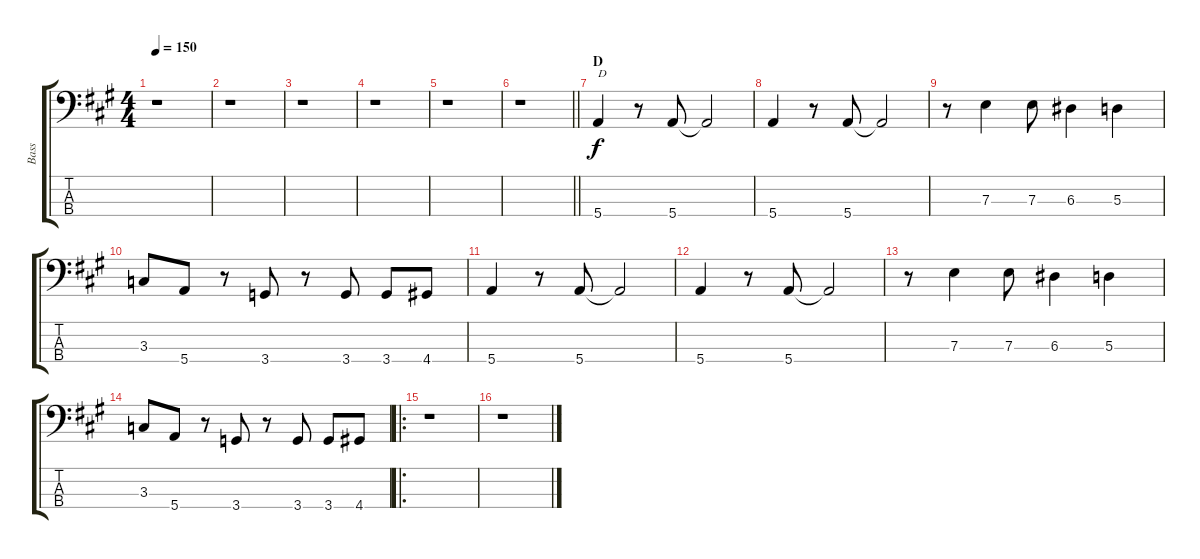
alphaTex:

\track ("Bass" "Bass") {instrument electricbasspick}
\staff {score tabs}
\tuning (G2 D2 A1 E1) {hide}
\ts (4 4)
\tempo 150
\clef f4
\ks a
r.1{dy f} |
r.1 |
r.1 |
r.1 |
r.1 |
\barLineRight lightlight
r.1 |
\section ("" "D")
5.4.4{txt "D"} r.8 5.4.8 5.4{t}.2 |
5.4.4 r.8 5.4.8 5.4{t}.2 |
r.8 7.3.4 7.3.8 6.3.4 5.3.4 |
3.3.8 5.4.8 r.8 3.4.8 r.8 3.4.8 3.4.8 4.4.8 |
5.4.4 r.8 5.4.8 5.4{t}.2 |
5.4.4 r.8 5.4.8 5.4{t}.2 |
r.8 7.3.4 7.3.8 6.3.4 5.3.4 |
3.3.8 5.4.8 r.8 3.4.8 r.8 3.4.8 3.4.8 4.4.8 |
\ro
r.1 |
r.1
